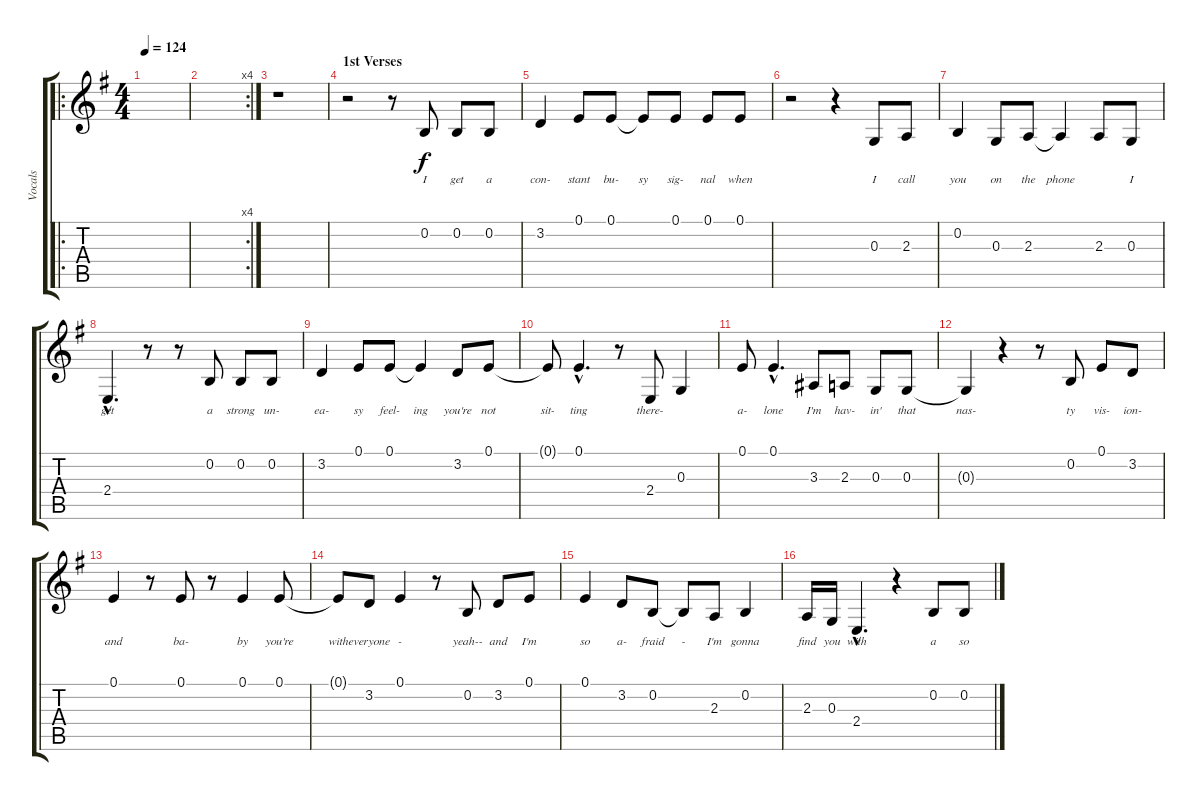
\track ("Vocals" "Vocals") {instrument bassoon}
\staff {score tabs}
\tuning (E4 B3 G3 D3 A2 E2) {hide}
\ro
\ts (4 4)
\tempo 124
\clef g2
\ks g
|
\rc 4
|
r.1 |
\section ("" "1st Verses")
r.2 r.8 0.2.8{lyrics (0 "I") lyrics (1 "") lyrics (2 "") lyrics (3 "") lyrics (4 "")} 0.2.8{lyrics (0 "get") lyrics (1 "") lyrics (2 "") lyrics (3 "") lyrics (4 "")} 0.2.8{lyrics (0 "a") lyrics (1 "") lyrics (2 "") lyrics (3 "") lyrics (4 "")} |
3.2.4{lyrics (0 "con-") lyrics (1 "") lyrics (2 "") lyrics (3 "") lyrics (4 "")} 0.1.8{lyrics (0 "stant") lyrics (1 "") lyrics (2 "") lyrics (3 "") lyrics (4 "")} 0.1.8{lyrics (0 "bu-") lyrics (1 "") lyrics (2 "") lyrics (3 "") lyrics (4 "")} 0.1{t}.8{lyrics (0 "sy") lyrics (1 "") lyrics (2 "") lyrics (3 "") lyrics (4 "")} 0.1.8{lyrics (0 "sig-") lyrics (1 "") lyrics (2 "") lyrics (3 "") lyrics (4 "")} 0.1.8{lyrics (0 "nal") lyrics (1 "") lyrics (2 "") lyrics (3 "") lyrics (4 "")} 0.1.8{lyrics (0 "when") lyrics (1 "") lyrics (2 "") lyrics (3 "") lyrics (4 "")} |
r.2 r.4 0.3.8{lyrics (0 "I") lyrics (1 "") lyrics (2 "") lyrics (3 "") lyrics (4 "")} 2.3.8{lyrics (0 "call") lyrics (1 "") lyrics (2 "") lyrics (3 "") lyrics (4 "")} |
0.2.4{lyrics (0 "you") lyrics (1 "") lyrics (2 "") lyrics (3 "") lyrics (4 "")} 0.3.8{lyrics (0 "on") lyrics (1 "") lyrics (2 "") lyrics (3 "") lyrics (4 "")} 2.3.8{lyrics (0 "the") lyrics (1 "") lyrics (2 "") lyrics (3 "") lyrics (4 "")} 2.3{t}.4{lyrics (0 "phone") lyrics (1 "") lyrics (2 "") lyrics (3 "") lyrics (4 "")} 2.3.8{lyrics (0 " ") lyrics (1 "") lyrics (2 "") lyrics (3 "") lyrics (4 "")} 0.3.8{lyrics (0 "I") lyrics (1 "") lyrics (2 "") lyrics (3 "") lyrics (4 "")} |
2.4{hac}.4{d lyrics (0 "get") lyrics (1 "") lyrics (2 "") lyrics (3 "") lyrics (4 "")} r.8 r.8 0.2.8{lyrics (0 "a") lyrics (1 "") lyrics (2 "") lyrics (3 "") lyrics (4 "")} 0.2.8{lyrics (0 "strong") lyrics (1 "") lyrics (2 "") lyrics (3 "") lyrics (4 "")} 0.2.8{lyrics (0 "un-") lyrics (1 "") lyrics (2 "") lyrics (3 "") lyrics (4 "")} |
3.2.4{lyrics (0 "ea-") lyrics (1 "") lyrics (2 "") lyrics (3 "") lyrics (4 "")} 0.1.8{lyrics (0 "sy") lyrics (1 "") lyrics (2 "") lyrics (3 "") lyrics (4 "")} 0.1.8{lyrics (0 "feel-") lyrics (1 "") lyrics (2 "") lyrics (3 "") lyrics (4 "")} 0.1{t}.4{lyrics (0 "ing") lyrics (1 "") lyrics (2 "") lyrics (3 "") lyrics (4 "")} 3.2.8{lyrics (0 "you're") lyrics (1 "") lyrics (2 "") lyrics (3 "") lyrics (4 "")} 0.1.8{lyrics (0 "not") lyrics (1 "") lyrics (2 "") lyrics (3 "") lyrics (4 "")} |
0.1{t}.8{lyrics (0 "sit-") lyrics (1 "") lyrics (2 "") lyrics (3 "") lyrics (4 "")} 0.1{hac}.4{d lyrics (0 "ting") lyrics (1 "") lyrics (2 "") lyrics (3 "") lyrics (4 "")} r.8 2.4.8{lyrics (0 "there-") lyrics (1 "") lyrics (2 "") lyrics (3 "") lyrics (4 "")} 0.3.4{lyrics (0 " ") lyrics (1 "") lyrics (2 "") lyrics (3 "") lyrics (4 "")} |
0.1.8{lyrics (0 "a-") lyrics (1 "") lyrics (2 "") lyrics (3 "") lyrics (4 "")} 0.1{hac}.4{d lyrics (0 "lone") lyrics (1 "") lyrics (2 "") lyrics (3 "") lyrics (4 "")} 3.3.8{lyrics (0 "I'm") lyrics (1 "") lyrics (2 "") lyrics (3 "") lyrics (4 "")} 2.3.8{lyrics (0 "hav-") lyrics (1 "") lyrics (2 "") lyrics (3 "") lyrics (4 "")} 0.3.8{lyrics (0 "in'") lyrics (1 "") lyrics (2 "") lyrics (3 "") lyrics (4 "")} 0.3.8{lyrics (0 "that") lyrics (1 "") lyrics (2 "") lyrics (3 "") lyrics (4 "")} |
0.3{t}.4{lyrics (0 "nas-") lyrics (1 "") lyrics (2 "") lyrics (3 "") lyrics (4 "")} r.4 r.8 0.2.8{lyrics (0 "ty") lyrics (1 "") lyrics (2 "") lyrics (3 "") lyrics (4 "")} 0.1.8{lyrics (0 "vis-") lyrics (1 "") lyrics (2 "") lyrics (3 "") lyrics (4 "")} 3.2.8{lyrics (0 "ion-") lyrics (1 "") lyrics (2 "") lyrics (3 "") lyrics (4 "")} |
0.1.4{lyrics (0 "and") lyrics (1 "") lyrics (2 "") lyrics (3 "") lyrics (4 "")} r.8 0.1.8{lyrics (0 "ba-") lyrics (1 "") lyrics (2 "") lyrics (3 "") lyrics (4 "")} r.8 0.1.4{lyrics (0 "by") lyrics (1 "") lyrics (2 "") lyrics (3 "") lyrics (4 "")} 0.1.8{lyrics (0 "you're") lyrics (1 "") lyrics (2 "") lyrics (3 "") lyrics (4 "")} |
0.1{t}.8{lyrics (0 "with") lyrics (1 "") lyrics (2 "") lyrics (3 "") lyrics (4 "")} 3.2.8{lyrics (0 "everyone") lyrics (1 "") lyrics (2 "") lyrics (3 "") lyrics (4 "")} 0.1.4{lyrics (0 "-") lyrics (1 "") lyrics (2 "") lyrics (3 "") lyrics (4 "")} r.8 0.2.8{lyrics (0 "yeah--") lyrics (1 "") lyrics (2 "") lyrics (3 "") lyrics (4 "")} 3.2.8{lyrics (0 "and") lyrics (1 "") lyrics (2 "") lyrics (3 "") lyrics (4 "")} 0.1.8{lyrics (0 "I'm") lyrics (1 "") lyrics (2 "") lyrics (3 "") lyrics (4 "")} |
0.1.4{lyrics (0 "so") lyrics (1 "") lyrics (2 "") lyrics (3 "") lyrics (4 "")} 3.2.8{lyrics (0 "a-") lyrics (1 "") lyrics (2 "") lyrics (3 "") lyrics (4 "")} 0.2.8{lyrics (0 "fraid") lyrics (1 "") lyrics (2 "") lyrics (3 "") lyrics (4 "")} 0.2{t}.8{lyrics (0 "-") lyrics (1 "") lyrics (2 "") lyrics (3 "") lyrics (4 "")} 2.3.8{lyrics (0 "I'm") lyrics (1 "") lyrics (2 "") lyrics (3 "") lyrics (4 "")} 0.2.4{lyrics (0 "gonna") lyrics (1 "") lyrics (2 "") lyrics (3 "") lyrics (4 "")} |
2.3.16{lyrics (0 "find") lyrics (1 "") lyrics (2 "") lyrics (3 "") lyrics (4 "")} 0.3.16{lyrics (0 "you") lyrics (1 "") lyrics (2 "") lyrics (3 "") lyrics (4 "")} 2.4{hac}.4{d lyrics (0 "with") lyrics (1 "") lyrics (2 "") lyrics (3 "") lyrics (4 "")} r.4 0.2.8{lyrics (0 "a") lyrics (1 "") lyrics (2 "") lyrics (3 "") lyrics (4 "")} 0.2.8{lyrics (0 "so") lyrics (1 "") lyrics (2 "") lyrics (3 "") lyrics (4 "")}
